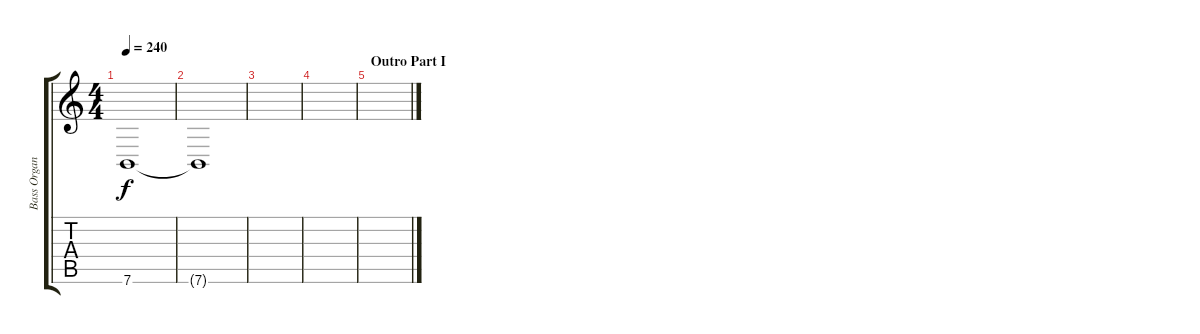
\track ("Bass Organs2" "Bass Organ") {instrument rockorgan}
\staff {score tabs}
\tuning (E4 B3 G3 D3 A2 E2) {hide}
\ts (4 4)
\tempo 240
\clef g2
\ks c
7.6{t}.1{dy f} |
7.6{t}.1 |
|
|
\section ("" "Outro Part I")
